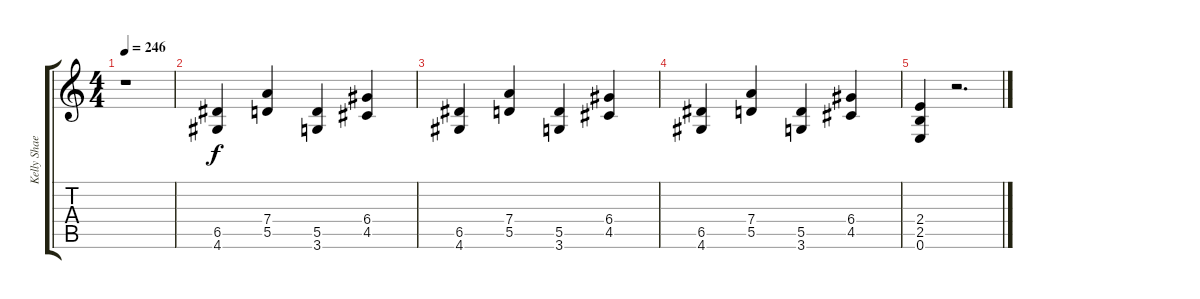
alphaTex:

\track ("Kelly Shaefer" "Kelly Shae") {instrument distortionguitar}
\staff {score tabs}
\tuning (E4 B3 G3 D3 A2 E2) {hide}
\ts (4 4)
\tempo 246
\clef g2
\ks c
r.1{dy f} |
(6.5 4.6).4 (7.4 5.5).4 (5.5 3.6).4 (6.4 4.5).4 |
(6.5 4.6).4 (7.4 5.5).4 (5.5 3.6).4 (6.4 4.5).4 |
(6.5 4.6).4 (7.4 5.5).4 (5.5 3.6).4 (6.4 4.5).4 |
(2.4 2.5 0.6).4 r.2{d}
